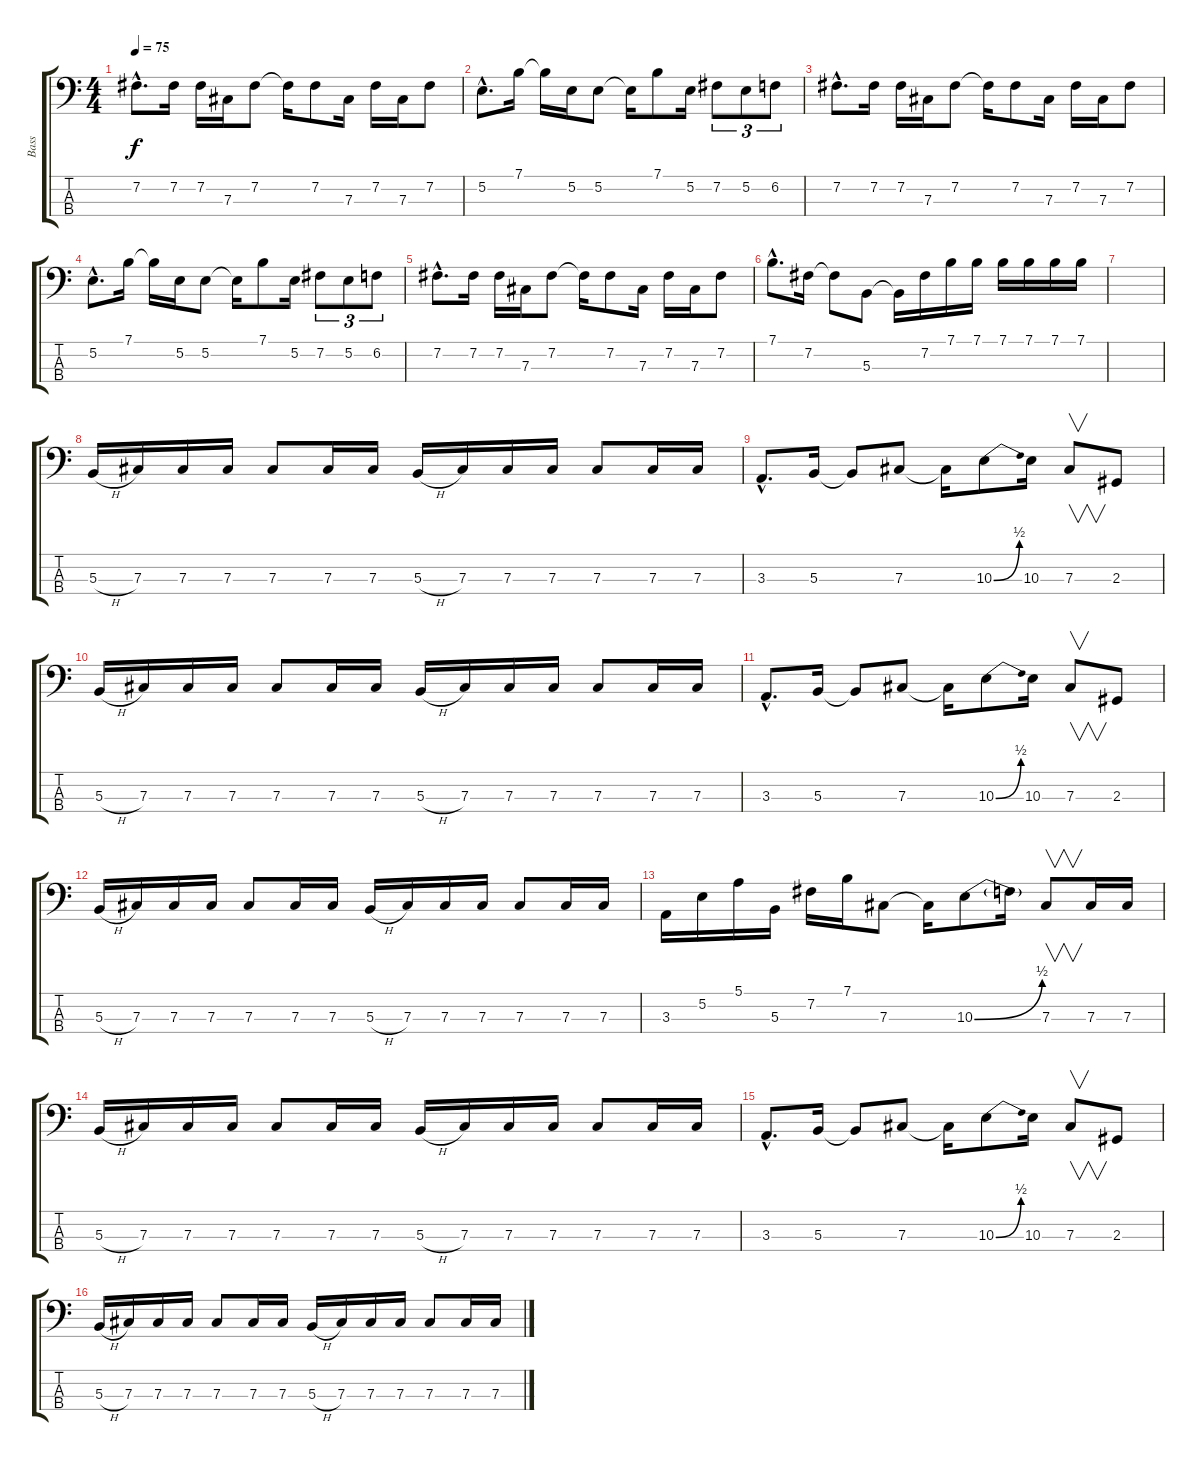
\track ("Bass" "Bass") {instrument electricbasspick}
\staff {score tabs}
\tuning (E2 B1 Gb1 Db1) {hide}
\ts (4 4)
\tempo 75
\clef f4
\ks c
7.2{hac}.8{d dy f} 7.2.16 7.2.16 7.3.16 7.2.8 7.2{t}.16 7.2.8 7.3.16 7.2.16 7.3.16 7.2.8 |
5.2{hac}.8{d} 7.1.16 7.1{t}.16 5.2.16 5.2.8 5.2{t}.16 7.1.8 5.2.16 7.2.8{tu (3 2)} 5.2.8{tu (3 2)} 6.2.8{tu (3 2)} |
7.2{hac}.8{d} 7.2.16 7.2.16 7.3.16 7.2.8 7.2{t}.16 7.2.8 7.3.16 7.2.16 7.3.16 7.2.8 |
5.2{hac}.8{d} 7.1.16 7.1{t}.16 5.2.16 5.2.8 5.2{t}.16 7.1.8 5.2.16 7.2.8{tu (3 2)} 5.2.8{tu (3 2)} 6.2.8{tu (3 2)} |
7.2{hac}.8{d} 7.2.16 7.2.16 7.3.16 7.2.8 7.2{t}.16 7.2.8 7.3.16 7.2.16 7.3.16 7.2.8 |
7.1{hac}.8{d} 7.2.16 7.2{t}.8 5.3.8 5.3{t}.16 7.2.16 7.1.16 7.1.16 7.1.16 7.1.16 7.1.16 7.1.16 |
|
5.3{h}.16 7.3.16 7.3.16 7.3.16 7.3.8 7.3.16 7.3.16 5.3{h}.16 7.3.16 7.3.16 7.3.16 7.3.8 7.3.16 7.3.16 |
3.3{hac}.8{d} 5.3.16 5.3{t}.8 7.3.8 7.3{t}.16 10.3{be (bend 0 0 60 2)}.8 10.3.16 7.3.8{v} 2.3.8 |
5.3{h}.16 7.3.16 7.3.16 7.3.16 7.3.8 7.3.16 7.3.16 5.3{h}.16 7.3.16 7.3.16 7.3.16 7.3.8 7.3.16 7.3.16 |
3.3{hac}.8{d} 5.3.16 5.3{t}.8 7.3.8 7.3{t}.16 10.3{be (bend 0 0 60 2)}.8 10.3.16 7.3.8{v} 2.3.8 |
5.3{h}.16 7.3.16 7.3.16 7.3.16 7.3.8 7.3.16 7.3.16 5.3{h}.16 7.3.16 7.3.16 7.3.16 7.3.8 7.3.16 7.3.16 |
3.3.16 5.2.16 5.1.16 5.3.16 7.2.16 7.1.16 7.3.8 7.3{t}.16 10.3{be (bend 0 0 60 2)}.8 10.3{t}.16 7.3.8{v} 7.3.16 7.3.16 |
5.3{h}.16 7.3.16 7.3.16 7.3.16 7.3.8 7.3.16 7.3.16 5.3{h}.16 7.3.16 7.3.16 7.3.16 7.3.8 7.3.16 7.3.16 |
3.3{hac}.8{d} 5.3.16 5.3{t}.8 7.3.8 7.3{t}.16 10.3{be (bend 0 0 60 2)}.8 10.3.16 7.3.8{v} 2.3.8 |
5.3{h}.16 7.3.16 7.3.16 7.3.16 7.3.8 7.3.16 7.3.16 5.3{h}.16 7.3.16 7.3.16 7.3.16 7.3.8 7.3.16 7.3.16
